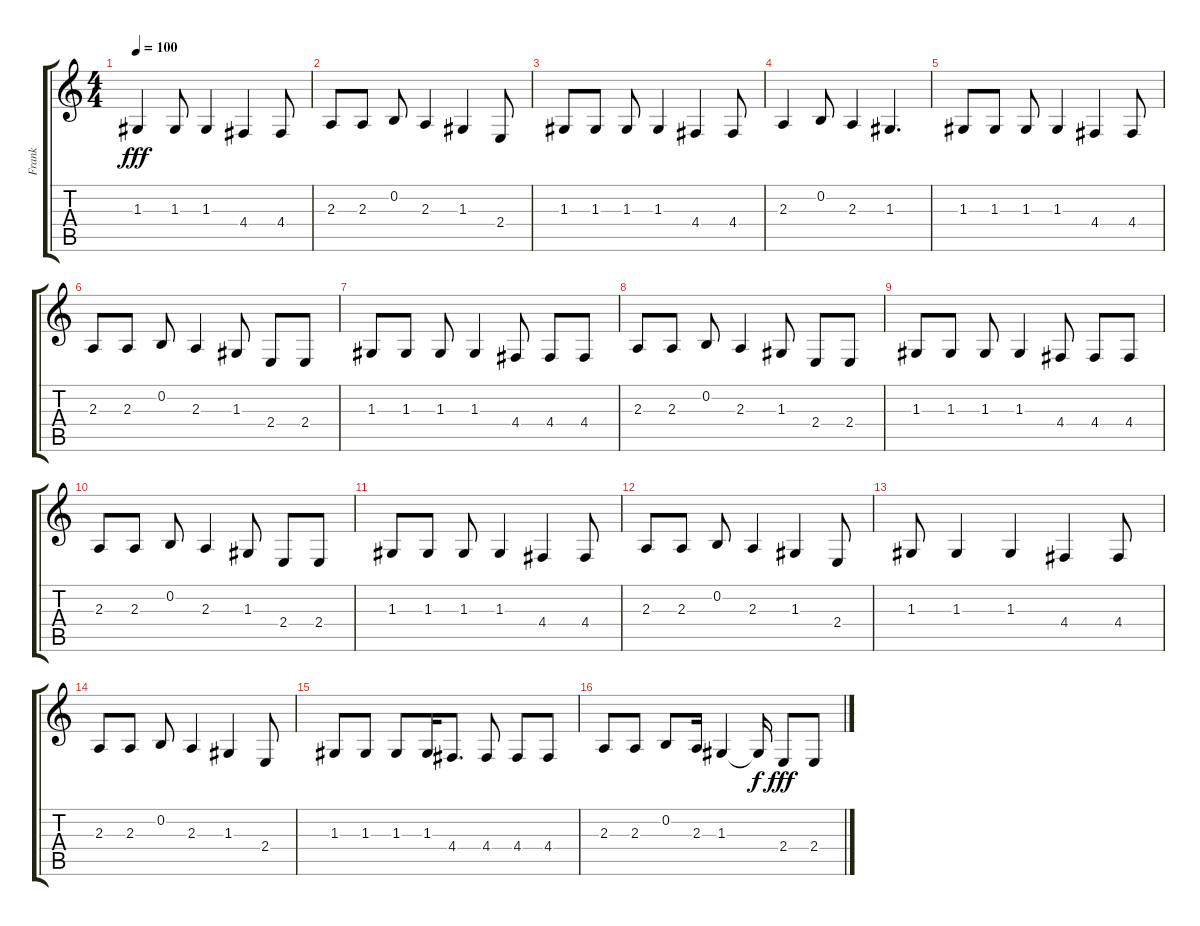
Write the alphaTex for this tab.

\track ("Frank" "Frank") {instrument lead6voice}
\staff {score tabs}
\tuning (E4 B3 G3 D3 A2 E2) {hide}
\ts (4 4)
\tempo 100
\clef g2
\ks c
1.3.4{dy fff} 1.3.8 1.3.4 4.4.4 4.4.8 |
2.3.8 2.3.8 0.2.8 2.3.4 1.3.4 2.4.8 |
1.3.8 1.3.8 1.3.8 1.3.4 4.4.4 4.4.8 |
2.3.4 0.2.8 2.3.4 1.3.4{d} |
1.3.8 1.3.8 1.3.8 1.3.4 4.4.4 4.4.8 |
2.3.8 2.3.8 0.2.8 2.3.4 1.3.8 2.4.8 2.4.8 |
1.3.8 1.3.8 1.3.8 1.3.4 4.4.8 4.4.8 4.4.8 |
2.3.8 2.3.8 0.2.8 2.3.4 1.3.8 2.4.8 2.4.8 |
1.3.8 1.3.8 1.3.8 1.3.4 4.4.8 4.4.8 4.4.8 |
2.3.8 2.3.8 0.2.8 2.3.4 1.3.8 2.4.8 2.4.8 |
1.3.8 1.3.8 1.3.8 1.3.4 4.4.4 4.4.8 |
2.3.8 2.3.8 0.2.8 2.3.4 1.3.4 2.4.8 |
1.3.8 1.3.4 1.3.4 4.4.4 4.4.8 |
2.3.8 2.3.8 0.2.8 2.3.4 1.3.4 2.4.8 |
1.3.8 1.3.8 1.3.8 1.3.16 4.4.8{d} 4.4.8 4.4.8 4.4.8 |
2.3.8 2.3.8 0.2.8 2.3.16 1.3.4 1.3{t}.16{dy f} 2.4.8{dy fff} 2.4.8
